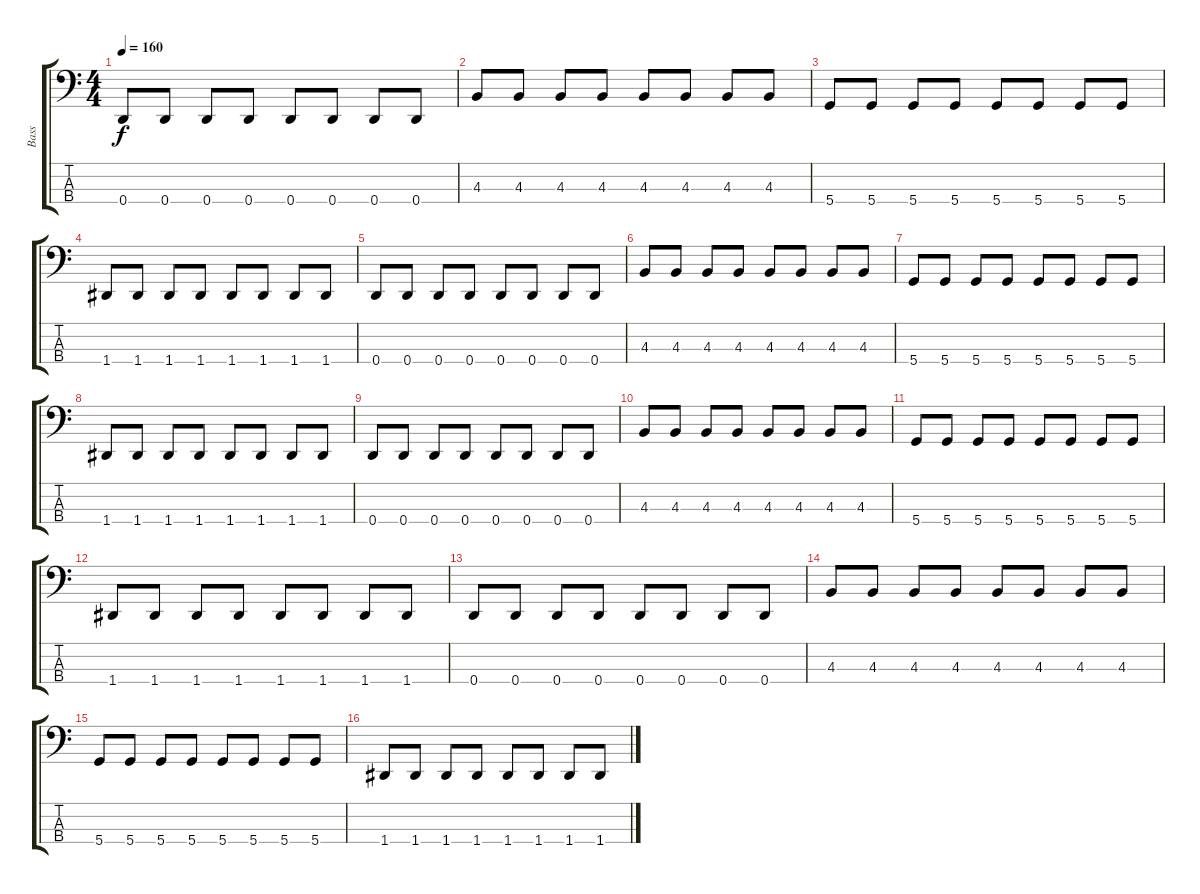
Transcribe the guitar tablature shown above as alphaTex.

\track ("Bass" "Bass") {instrument electricbassfinger}
\staff {score tabs}
\tuning (F2 C2 G1 D1) {hide}
\ts (4 4)
\tempo 160
\clef f4
\ks c
0.4.8{dy f} 0.4.8 0.4.8 0.4.8 0.4.8 0.4.8 0.4.8 0.4.8 |
4.3.8 4.3.8 4.3.8 4.3.8 4.3.8 4.3.8 4.3.8 4.3.8 |
5.4.8 5.4.8 5.4.8 5.4.8 5.4.8 5.4.8 5.4.8 5.4.8 |
1.4.8 1.4.8 1.4.8 1.4.8 1.4.8 1.4.8 1.4.8 1.4.8 |
0.4.8 0.4.8 0.4.8 0.4.8 0.4.8 0.4.8 0.4.8 0.4.8 |
4.3.8 4.3.8 4.3.8 4.3.8 4.3.8 4.3.8 4.3.8 4.3.8 |
5.4.8 5.4.8 5.4.8 5.4.8 5.4.8 5.4.8 5.4.8 5.4.8 |
1.4.8 1.4.8 1.4.8 1.4.8 1.4.8 1.4.8 1.4.8 1.4.8 |
0.4.8 0.4.8 0.4.8 0.4.8 0.4.8 0.4.8 0.4.8 0.4.8 |
4.3.8 4.3.8 4.3.8 4.3.8 4.3.8 4.3.8 4.3.8 4.3.8 |
5.4.8 5.4.8 5.4.8 5.4.8 5.4.8 5.4.8 5.4.8 5.4.8 |
1.4.8 1.4.8 1.4.8 1.4.8 1.4.8 1.4.8 1.4.8 1.4.8 |
0.4.8 0.4.8 0.4.8 0.4.8 0.4.8 0.4.8 0.4.8 0.4.8 |
4.3.8 4.3.8 4.3.8 4.3.8 4.3.8 4.3.8 4.3.8 4.3.8 |
5.4.8 5.4.8 5.4.8 5.4.8 5.4.8 5.4.8 5.4.8 5.4.8 |
1.4.8 1.4.8 1.4.8 1.4.8 1.4.8 1.4.8 1.4.8 1.4.8
